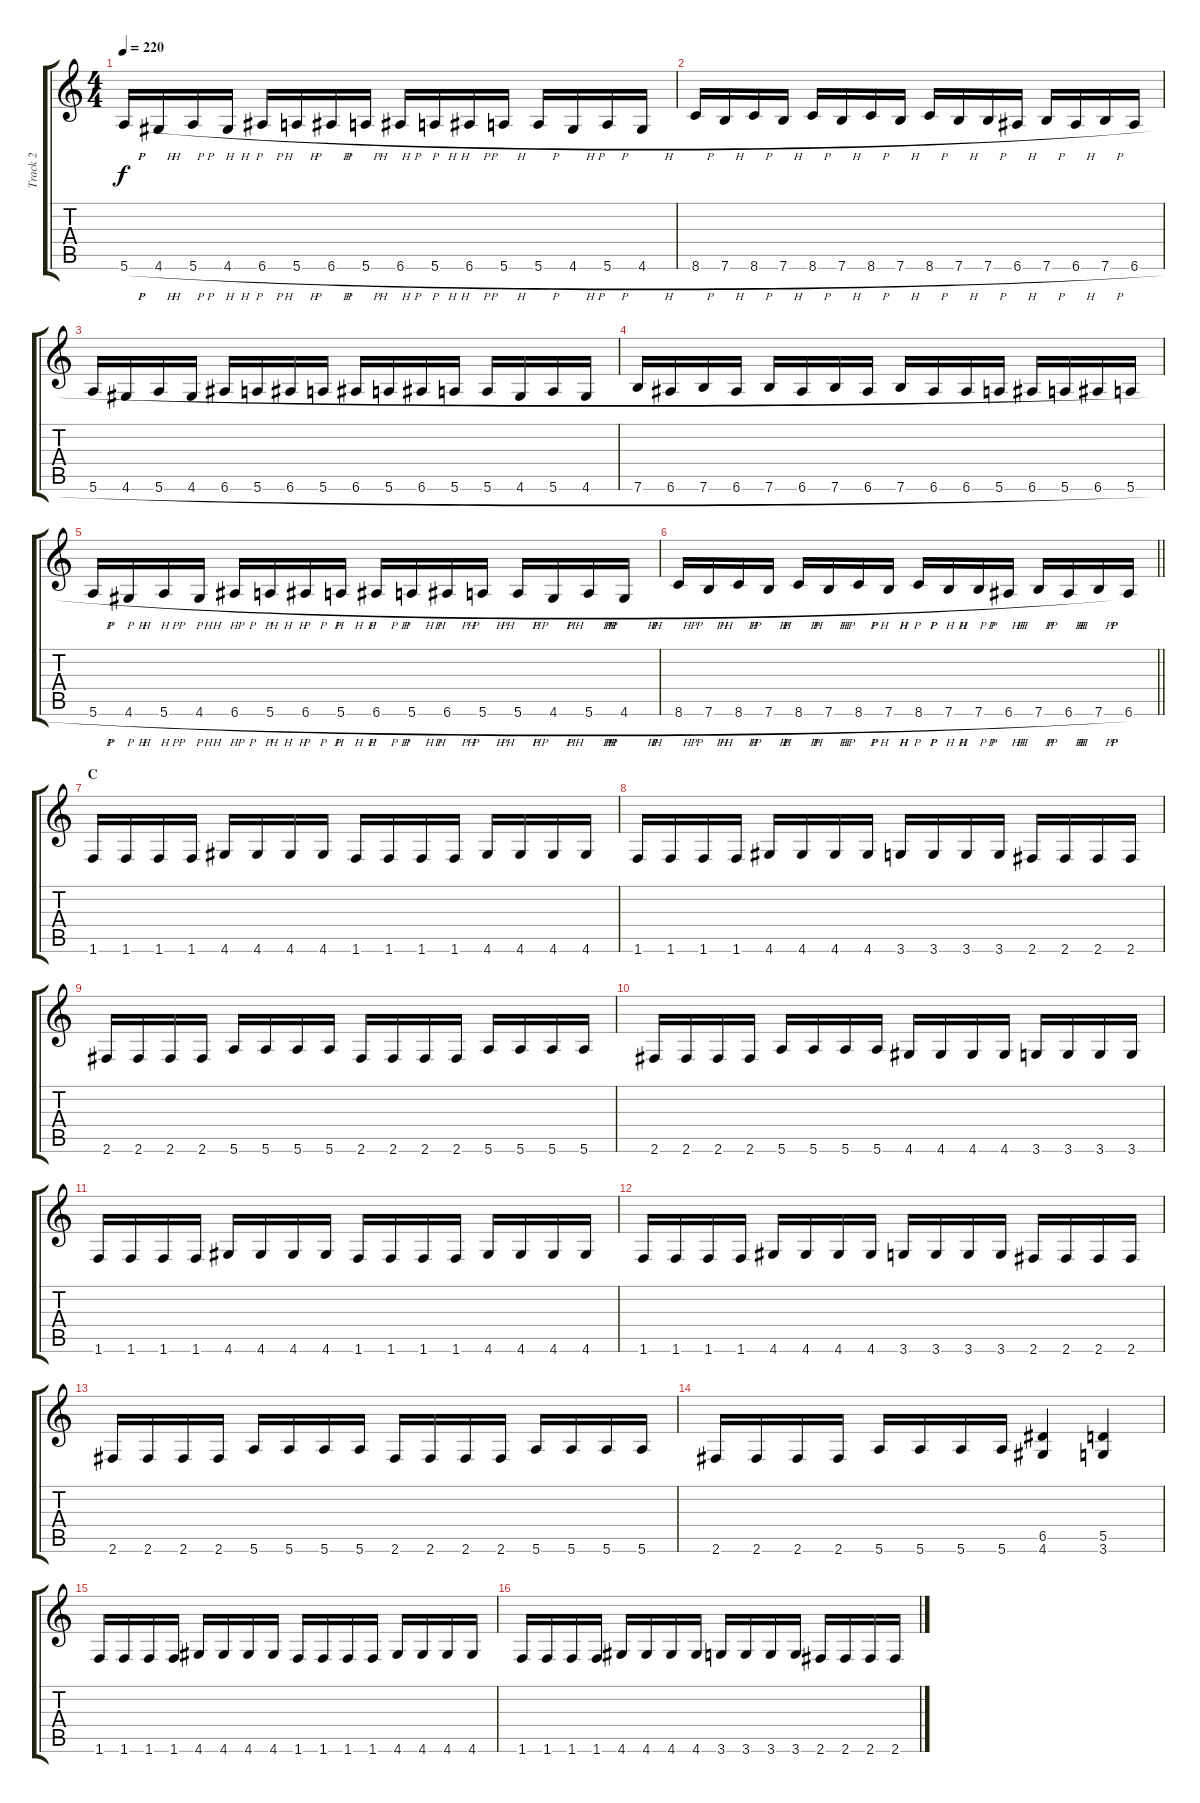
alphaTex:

\track ("Track 2" "Track 2") {instrument distortionguitar}
\staff {score tabs}
\tuning (E4 B3 G3 D3 A2 E2) {hide}
\ts (4 4)
\tempo 220
\clef g2
\ks c
5.6{h}.16{dy f} 4.6{h}.16 5.6{h}.16 4.6{h}.16 6.6{h}.16 5.6{h}.16 6.6{h}.16 5.6{h}.16 6.6{h}.16 5.6{h}.16 6.6{h}.16 5.6{h}.16 5.6{h}.16 4.6{h}.16 5.6{h}.16 4.6{h}.16 |
8.6{h}.16 7.6{h}.16 8.6{h}.16 7.6{h}.16 8.6{h}.16 7.6{h}.16 8.6{h}.16 7.6{h}.16 8.6{h}.16 7.6{h}.16 7.6{h}.16 6.6{h}.16 7.6{h}.16 6.6{h}.16 7.6{h}.16 6.6{h}.16 |
5.6{h}.16 4.6{h}.16 5.6{h}.16 4.6{h}.16 6.6{h}.16 5.6{h}.16 6.6{h}.16 5.6{h}.16 6.6{h}.16 5.6{h}.16 6.6{h}.16 5.6{h}.16 5.6{h}.16 4.6{h}.16 5.6{h}.16 4.6{h}.16 |
7.6{h}.16 6.6{h}.16 7.6{h}.16 6.6{h}.16 7.6{h}.16 6.6{h}.16 7.6{h}.16 6.6{h}.16 7.6{h}.16 6.6{h}.16 6.6{h}.16 5.6{h}.16 6.6{h}.16 5.6{h}.16 6.6{h}.16 5.6{h}.16 |
5.6{h}.16 4.6{h}.16 5.6{h}.16 4.6{h}.16 6.6{h}.16 5.6{h}.16 6.6{h}.16 5.6{h}.16 6.6{h}.16 5.6{h}.16 6.6{h}.16 5.6{h}.16 5.6{h}.16 4.6{h}.16 5.6{h}.16 4.6{h}.16 |
\barLineRight lightlight
8.6{h}.16 7.6{h}.16 8.6{h}.16 7.6{h}.16 8.6{h}.16 7.6{h}.16 8.6{h}.16 7.6{h}.16 8.6{h}.16 7.6{h}.16 7.6{h}.16 6.6{h}.16 7.6{h}.16 6.6{h}.16 7.6{h}.16 6.6.16 |
\section ("" "C")
1.6.16 1.6.16 1.6.16 1.6.16 4.6.16 4.6.16 4.6.16 4.6.16 1.6.16 1.6.16 1.6.16 1.6.16 4.6.16 4.6.16 4.6.16 4.6.16 |
1.6.16 1.6.16 1.6.16 1.6.16 4.6.16 4.6.16 4.6.16 4.6.16 3.6.16 3.6.16 3.6.16 3.6.16 2.6.16 2.6.16 2.6.16 2.6.16 |
2.6.16 2.6.16 2.6.16 2.6.16 5.6.16 5.6.16 5.6.16 5.6.16 2.6.16 2.6.16 2.6.16 2.6.16 5.6.16 5.6.16 5.6.16 5.6.16 |
2.6.16 2.6.16 2.6.16 2.6.16 5.6.16 5.6.16 5.6.16 5.6.16 4.6.16 4.6.16 4.6.16 4.6.16 3.6.16 3.6.16 3.6.16 3.6.16 |
1.6.16 1.6.16 1.6.16 1.6.16 4.6.16 4.6.16 4.6.16 4.6.16 1.6.16 1.6.16 1.6.16 1.6.16 4.6.16 4.6.16 4.6.16 4.6.16 |
1.6.16 1.6.16 1.6.16 1.6.16 4.6.16 4.6.16 4.6.16 4.6.16 3.6.16 3.6.16 3.6.16 3.6.16 2.6.16 2.6.16 2.6.16 2.6.16 |
2.6.16 2.6.16 2.6.16 2.6.16 5.6.16 5.6.16 5.6.16 5.6.16 2.6.16 2.6.16 2.6.16 2.6.16 5.6.16 5.6.16 5.6.16 5.6.16 |
2.6.16 2.6.16 2.6.16 2.6.16 5.6.16 5.6.16 5.6.16 5.6.16 (6.5 4.6).4 (5.5 3.6).4 |
1.6.16 1.6.16 1.6.16 1.6.16 4.6.16 4.6.16 4.6.16 4.6.16 1.6.16 1.6.16 1.6.16 1.6.16 4.6.16 4.6.16 4.6.16 4.6.16 |
1.6.16 1.6.16 1.6.16 1.6.16 4.6.16 4.6.16 4.6.16 4.6.16 3.6.16 3.6.16 3.6.16 3.6.16 2.6.16 2.6.16 2.6.16 2.6.16
